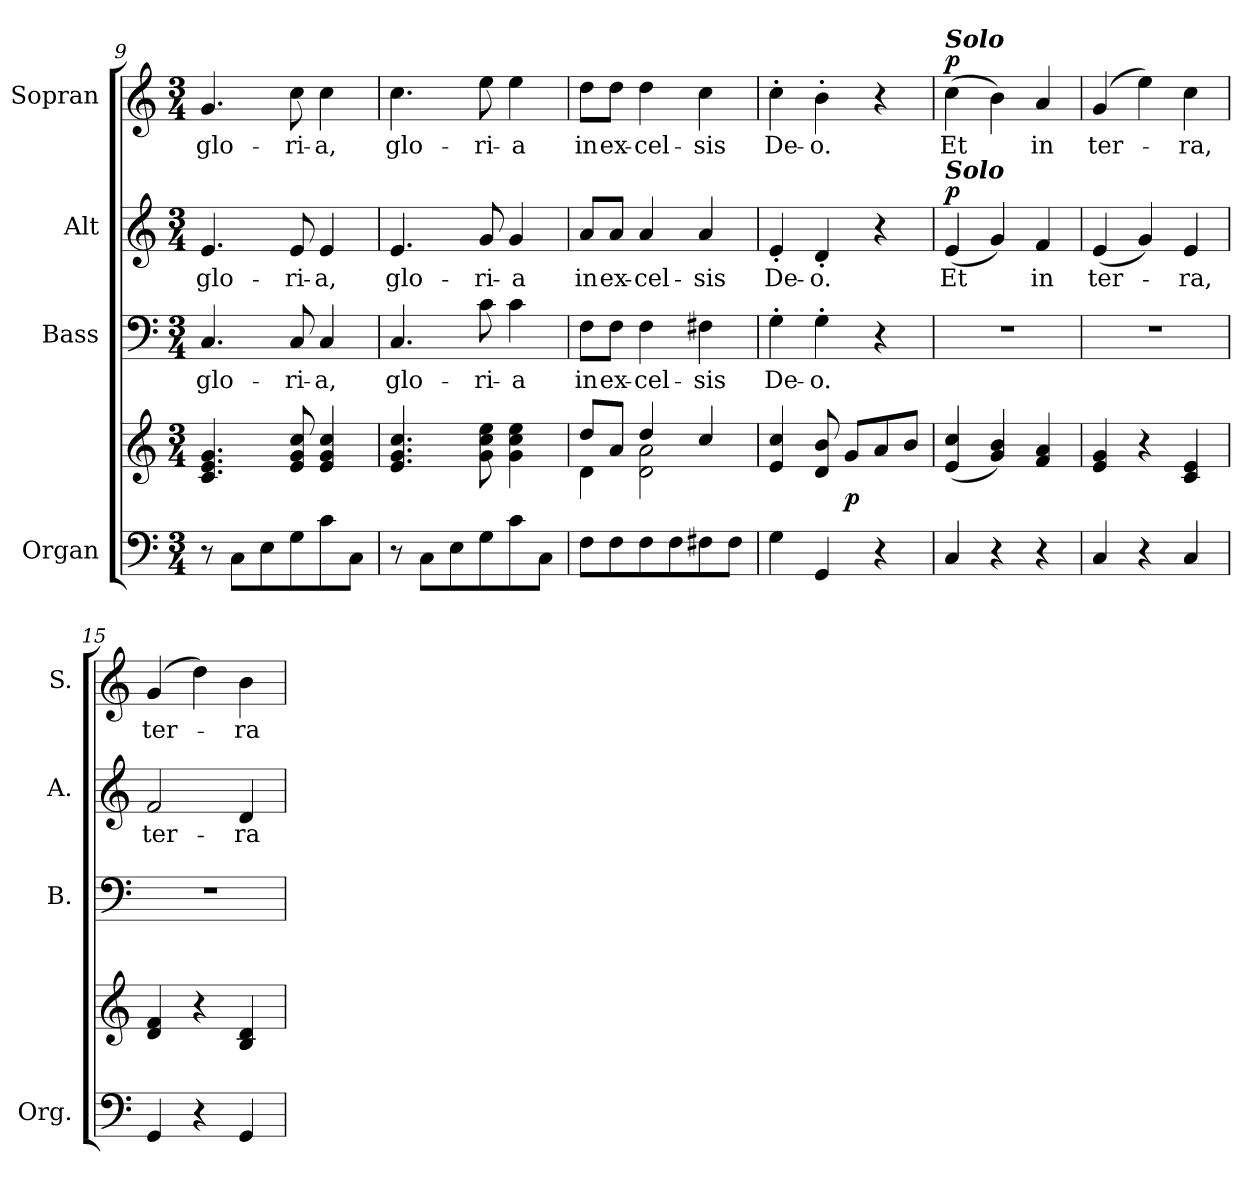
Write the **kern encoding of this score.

**kern	**kern	**dynam	**kern	**text	**kern	**text	**dynam	**kern	**text	**dynam
*part4	*part4	*part4	*part3	*part3	*part2	*part2	*part2	*part1	*part1	*part1
*staff5	*staff4	*staff4/5	*staff3	*staff3	*staff2	*staff2	*staff2	*staff1	*staff1	*staff1
*I"Organ	*	*	*I"Bass	*	*I"Alt	*	*	*I"Sopran	*	*
*I'Org.	*	*	*I'B.	*	*I'A.	*	*	*I'S.	*	*
*clefF4	*clefG2	*	*clefF4	*	*clefG2	*	*	*clefG2	*	*
*k[]	*k[]	*	*k[]	*	*k[]	*	*	*k[]	*	*
*C:	*C:	*	*C:	*	*C:	*	*	*C:	*	*
*M3/4	*M3/4	*	*M3/4	*	*M3/4	*	*	*M3/4	*	*
=9	=9	=9	=9	=9	=9	=9	=9	=9	=9	=9
!	!	!	!	!LO:LY:b:color=#000000	!	!	!	!	!	!
!	!	!	!	!	!	!LO:LY:b:color=#000000	!	!	!	!
!	!	!	!	!	!	!	!	!	!LO:LY:b:color=#000000	!
8r	4.ci/ 4.ei 4.gi	.	4.Ci/	glo-	4.ei/	glo-	.	4.gi/	glo-	.
8Ci\L	.	.	.	.	.	.	.	.	.	.
8Ei\	.	.	.	.	.	.	.	.	.	.
!	!	!	!	!LO:LY:b:color=#000000	!	!	!	!	!	!
!	!	!	!	!	!	!LO:LY:b:color=#000000	!	!	!	!
!	!	!	!	!	!	!	!	!	!LO:LY:b:color=#000000	!
8Gi\	8ei/ 8gi 8cci	.	8Ci/	-ri-	8ei/	-ri-	.	8cci\	-ri-	.
!	!	!	!	!LO:LY:b:color=#000000	!	!	!	!	!	!
!	!	!	!	!	!	!LO:LY:b:color=#000000	!	!	!	!
!	!	!	!	!	!	!	!	!	!LO:LY:b:color=#000000	!
8ci\	4ei/ 4gi 4cci	.	4Ci/	-a,	4ei/	-a,	.	4cci\	-a,	.
8Ci\J	.	.	.	.	.	.	.	.	.	.
=10	=10	=10	=10	=10	=10	=10	=10	=10	=10	=10
!	!	!	!	!LO:LY:b:color=#000000	!	!	!	!	!	!
!	!	!	!	!	!	!LO:LY:b:color=#000000	!	!	!	!
!	!	!	!	!	!	!	!	!	!LO:LY:b:color=#000000	!
8r	4.ei/ 4.gi 4.cci	.	4.Ci/	glo-	4.ei/	glo-	.	4.cci\	glo-	.
8Ci\L	.	.	.	.	.	.	.	.	.	.
8Ei\	.	.	.	.	.	.	.	.	.	.
!	!	!	!	!LO:LY:b:color=#000000	!	!	!	!	!	!
!	!	!	!	!	!	!LO:LY:b:color=#000000	!	!	!	!
!	!	!	!	!	!	!	!	!	!LO:LY:b:color=#000000	!
8Gi\	8gi\ 8cci 8eei	.	8ci\	-ri-	8gi/	-ri-	.	8eei\	-ri-	.
!	!	!	!	!LO:LY:b:color=#000000	!	!	!	!	!	!
!	!	!	!	!	!	!LO:LY:b:color=#000000	!	!	!	!
!	!	!	!	!	!	!	!	!	!LO:LY:b:color=#000000	!
8ci\	4gi\ 4cci 4eei	.	4ci\	-a	4gi/	-a	.	4eei\	-a	.
8Ci\J	.	.	.	.	.	.	.	.	.	.
=11	=11	=11	=11	=11	=11	=11	=11	=11	=11	=11
*	*^	*	*	*	*	*	*	*	*	*
!	!	!	!	!	!LO:LY:b:color=#000000	!	!	!	!	!	!
!	!	!	!	!	!	!	!LO:LY:b:color=#000000	!	!	!	!
!	!	!	!	!	!	!	!	!	!	!LO:LY:b:color=#000000	!
8Fi\L	8ddi/L	4di\	.	8Fi\L	in	8ai/L	in	.	8ddi\L	in	.
!	!	!	!	!	!LO:LY:b:color=#000000	!	!	!	!	!	!
!	!	!	!	!	!	!	!LO:LY:b:color=#000000	!	!	!	!
!	!	!	!	!	!	!	!	!	!	!LO:LY:b:color=#000000	!
8Fi\	8ai/J	.	.	8Fi\J	ex-	8ai/J	ex-	.	8ddi\J	ex-	.
!	!	!	!	!	!LO:LY:b:color=#000000	!	!	!	!	!	!
!	!	!	!	!	!	!	!LO:LY:b:color=#000000	!	!	!	!
!	!	!	!	!	!	!	!	!	!	!LO:LY:b:color=#000000	!
8Fi\	4ddi/	2di\ 2ai	.	4Fi\	-cel-	4ai/	-cel-	.	4ddi\	-cel-	.
8Fi\	.	.	.	.	.	.	.	.	.	.	.
!	!	!	!	!	!LO:LY:b:color=#000000	!	!	!	!	!	!
!	!	!	!	!	!	!	!LO:LY:b:color=#000000	!	!	!	!
!	!	!	!	!	!	!	!	!	!	!LO:LY:b:color=#000000	!
8F#Xi\	4cci/	.	.	4F#Xi\	-sis	4ai/	-sis	.	4cci\	-sis	.
8F#i\J	.	.	.	.	.	.	.	.	.	.	.
*	*v	*v	*	*	*	*	*	*	*	*	*
=12	=12	=12	=12	=12	=12	=12	=12	=12	=12	=12
!	!	!	!	!LO:LY:b:color=#000000	!	!	!	!	!	!
!	!	!	!	!	!	!LO:LY:b:color=#000000	!	!	!	!
!	!	!	!	!	!	!	!	!	!LO:LY:b:color=#000000	!
4Gi\	4ei/ 4cci	.	4G'i\	De-	4e'i/	De-	.	4cc'i\	De-	.
!	!	!	!	!LO:LY:b:color=#000000	!	!	!	!	!	!
!	!	!	!	!	!	!LO:LY:b:color=#000000	!	!	!	!
!	!	!	!	!	!	!	!	!	!LO:LY:b:color=#000000	!
4GGi/	8di/ 8bi	.	4G'i\	-o.	4d'i/	-o.	.	4b'i\	-o.	.
.	8gi/L	p	.	.	.	.	.	.	.	.
4r	8ai/	.	4r	.	4r	.	.	4r	.	.
.	8bi/J	.	.	.	.	.	.	.	.	.
!!LO:LB:g=z
=13	=13	=13	=13	=13	=13	=13	=13	=13	=13	=13
!	!	!	!LO:N:vis=1	!	!	!	!	!	!	!
!	!	!	!	!	!	!LO:LY:b:color=#000000	!	!	!	!
!	!	!	!	!	!	!	!	!LO:TX:a:Bi:t=Solo	!	!
!	!	!	!	!	!LO:TX:a:Bi:t=Solo	!	!	!	!	!
!	!	!	!	!	!	!	!	!	!LO:LY:b:color=#000000	!
4Ci/	(4ei/ 4cci	.	2.r	.	(4ei/	Et	p	(4cci\	Et	p
4r	4gi/ 4bi)	.	.	.	4gi/)	.	.	4bi\)	.	.
!	!	!	!	!	!	!LO:LY:b:color=#000000	!	!	!	!
!	!	!	!	!	!	!	!	!	!LO:LY:b:color=#000000	!
4r	4fi/ 4ai	.	.	.	4fi/	in	.	4ai/	in	.
=14	=14	=14	=14	=14	=14	=14	=14	=14	=14	=14
!	!	!	!LO:N:vis=1	!	!	!	!	!	!	!
!	!	!	!	!	!	!LO:LY:b:color=#000000	!	!	!	!
!	!	!	!	!	!	!	!	!	!LO:LY:b:color=#000000	!
4Ci/	4ei/ 4gi	.	2.r	.	(4ei/	ter-	.	(4gi/	ter-	.
4r	4r	.	.	.	4gi/)	.	.	4eei\)	.	.
!	!	!	!	!	!	!LO:LY:b:color=#000000	!	!	!	!
!	!	!	!	!	!	!	!	!	!LO:LY:b:color=#000000	!
4Ci/	4ci/ 4ei	.	.	.	4ei/	-ra,	.	4cci\	-ra,	.
=15	=15	=15	=15	=15	=15	=15	=15	=15	=15	=15
!	!	!	!LO:N:vis=1	!	!	!	!	!	!	!
!	!	!	!	!	!	!LO:LY:b:color=#000000	!	!	!	!
!	!	!	!	!	!	!	!	!	!LO:LY:b:color=#000000	!
4GGi/	4di/ 4fi	.	2.r	.	2fi/	ter-	.	(4gi/	ter-	.
4r	4r	.	.	.	.	.	.	4ddi\)	.	.
!	!	!	!	!	!	!LO:LY:b:color=#000000	!	!	!	!
!	!	!	!	!	!	!	!	!	!LO:LY:b:color=#000000	!
4GGi/	4Bi/ 4di	.	.	.	4di/	-ra	.	4bi\	-ra	.
=	=	=	=	=	=	=	=	=	=	=
*-	*-	*-	*-	*-	*-	*-	*-	*-	*-	*-
